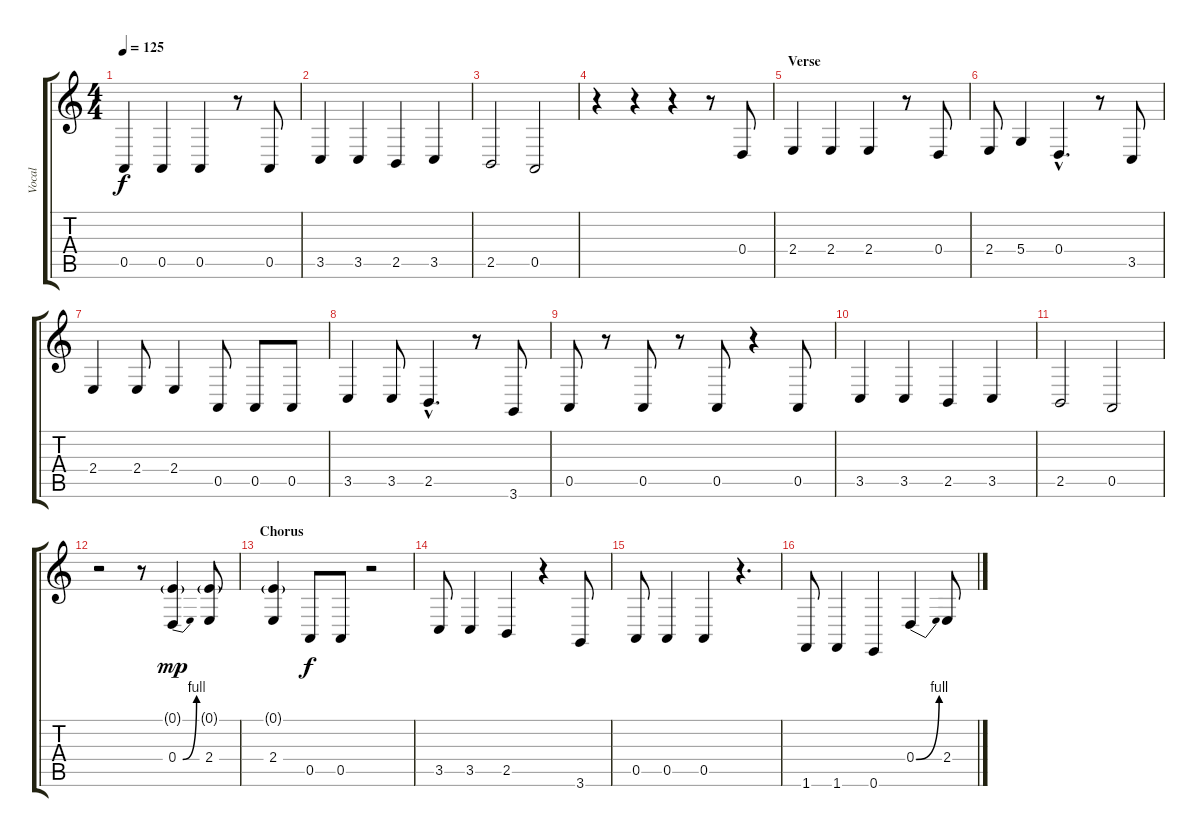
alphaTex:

\track ("Vocal" "Vocal") {instrument tenorsax}
\staff {score tabs}
\tuning (E4 B3 G3 D3 A2 E2) {hide}
\ts (4 4)
\tempo 125
\clef g2
\ks c
0.5.4{dy f} 0.5.4 0.5.4 r.8 0.5.8 |
3.5.4 3.5.4 2.5.4 3.5.4 |
2.5.2 0.5.2 |
r.4 r.4 r.4 r.8 0.4.8 |
\section ("" "Verse")
2.4.4 2.4.4 2.4.4 r.8 0.4.8 |
2.4.8 5.4.4 0.4{hac}.4{d} r.8 3.5.8 |
2.4.4 2.4.8 2.4.4 0.5.8 0.5.8 0.5.8 |
3.5.4 3.5.8 2.5{hac}.4{d} r.8 3.6.8 |
0.5.8 r.8 0.5.8 r.8 0.5.8 r.4 0.5.8 |
3.5.4 3.5.4 2.5.4 3.5.4 |
2.5.2 0.5.2 |
r.2 r.8 (0.1{g} 0.4{be (bend 0 0 60 4)}).4{dy mp} (0.1{g} 2.4).8 |
\section ("" "Chorus")
(0.1{g} 2.4).4 0.5.8{dy f} 0.5.8 r.2 |
3.5.8 3.5.4 2.5.4 r.4 3.6.8 |
0.5.8 0.5.4 0.5.4 r.4{d} |
1.6.8 1.6.4 0.6.4 0.4{be (bend 0 0 60 4)}.4 2.4.8
